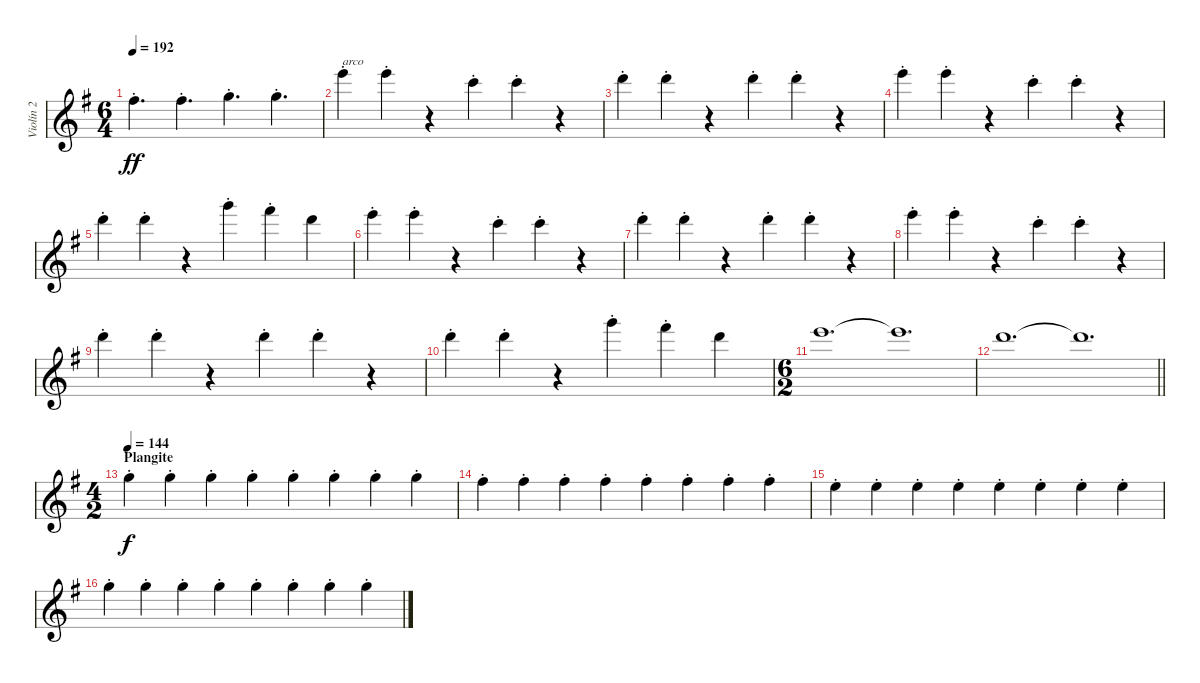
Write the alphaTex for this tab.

\track ("Violín 2" "Violín 2") {instrument stringensemble1}
\staff {score}
\tuning (E5 A4 D4 G3) {hide}
\ts (6 4)
\tempo 192
\clef g2
\ks eminor
2.1{st}.4{d dy ff} 2.1{st}.4{d} 3.1{st}.4{d} 3.1{st}.4{d} |
12.1{st}.4{txt "arco" instrument stringensemble1} 12.1{st}.4 r.4 15.2{st}.4 15.2{st}.4 r.4 |
17.2{st}.4 17.2{st}.4 r.4 17.2{st}.4 17.2{st}.4 r.4 |
19.2{st}.4 19.2{st}.4 r.4 15.2{st}.4 15.2{st}.4 r.4 |
17.2{st}.4 17.2{st}.4 r.4 15.1{st}.4 14.1{st}.4 17.2.4 |
12.1{st}.4 12.1{st}.4 r.4 8.1{st}.4 8.1{st}.4 r.4 |
10.1{st}.4 10.1{st}.4 r.4 10.1{st}.4 10.1{st}.4 r.4 |
12.1{st}.4 12.1{st}.4 r.4 8.1{st}.4 8.1{st}.4 r.4 |
10.1{st}.4 10.1{st}.4 r.4 10.1{st}.4 10.1{st}.4 r.4 |
10.1{st}.4 10.1{st}.4 r.4 15.1{st}.4 14.1{st}.4 17.2.4 |
\ts (6 2)
12.1.1{d} 12.1{t}.1{d} |
\barLineRight lightlight
10.1.1{d} 10.1{t}.1{d} |
\ts (4 2)
\section ("" "Plangite")
\tempo 144
10.2{st}.4{dy f} 10.2{st}.4 10.2{st}.4 10.2{st}.4 10.2{st}.4 10.2{st}.4 10.2{st}.4 10.2{st}.4 |
9.2{st}.4 9.2{st}.4 9.2{st}.4 9.2{st}.4 9.2{st}.4 9.2{st}.4 9.2{st}.4 9.2{st}.4 |
7.2{st}.4 7.2{st}.4 7.2{st}.4 7.2{st}.4 7.2{st}.4 7.2{st}.4 7.2{st}.4 7.2{st}.4 |
3.1{st}.4 3.1{st}.4 3.1{st}.4 3.1{st}.4 3.1{st}.4 3.1{st}.4 3.1{st}.4 3.1{st}.4
